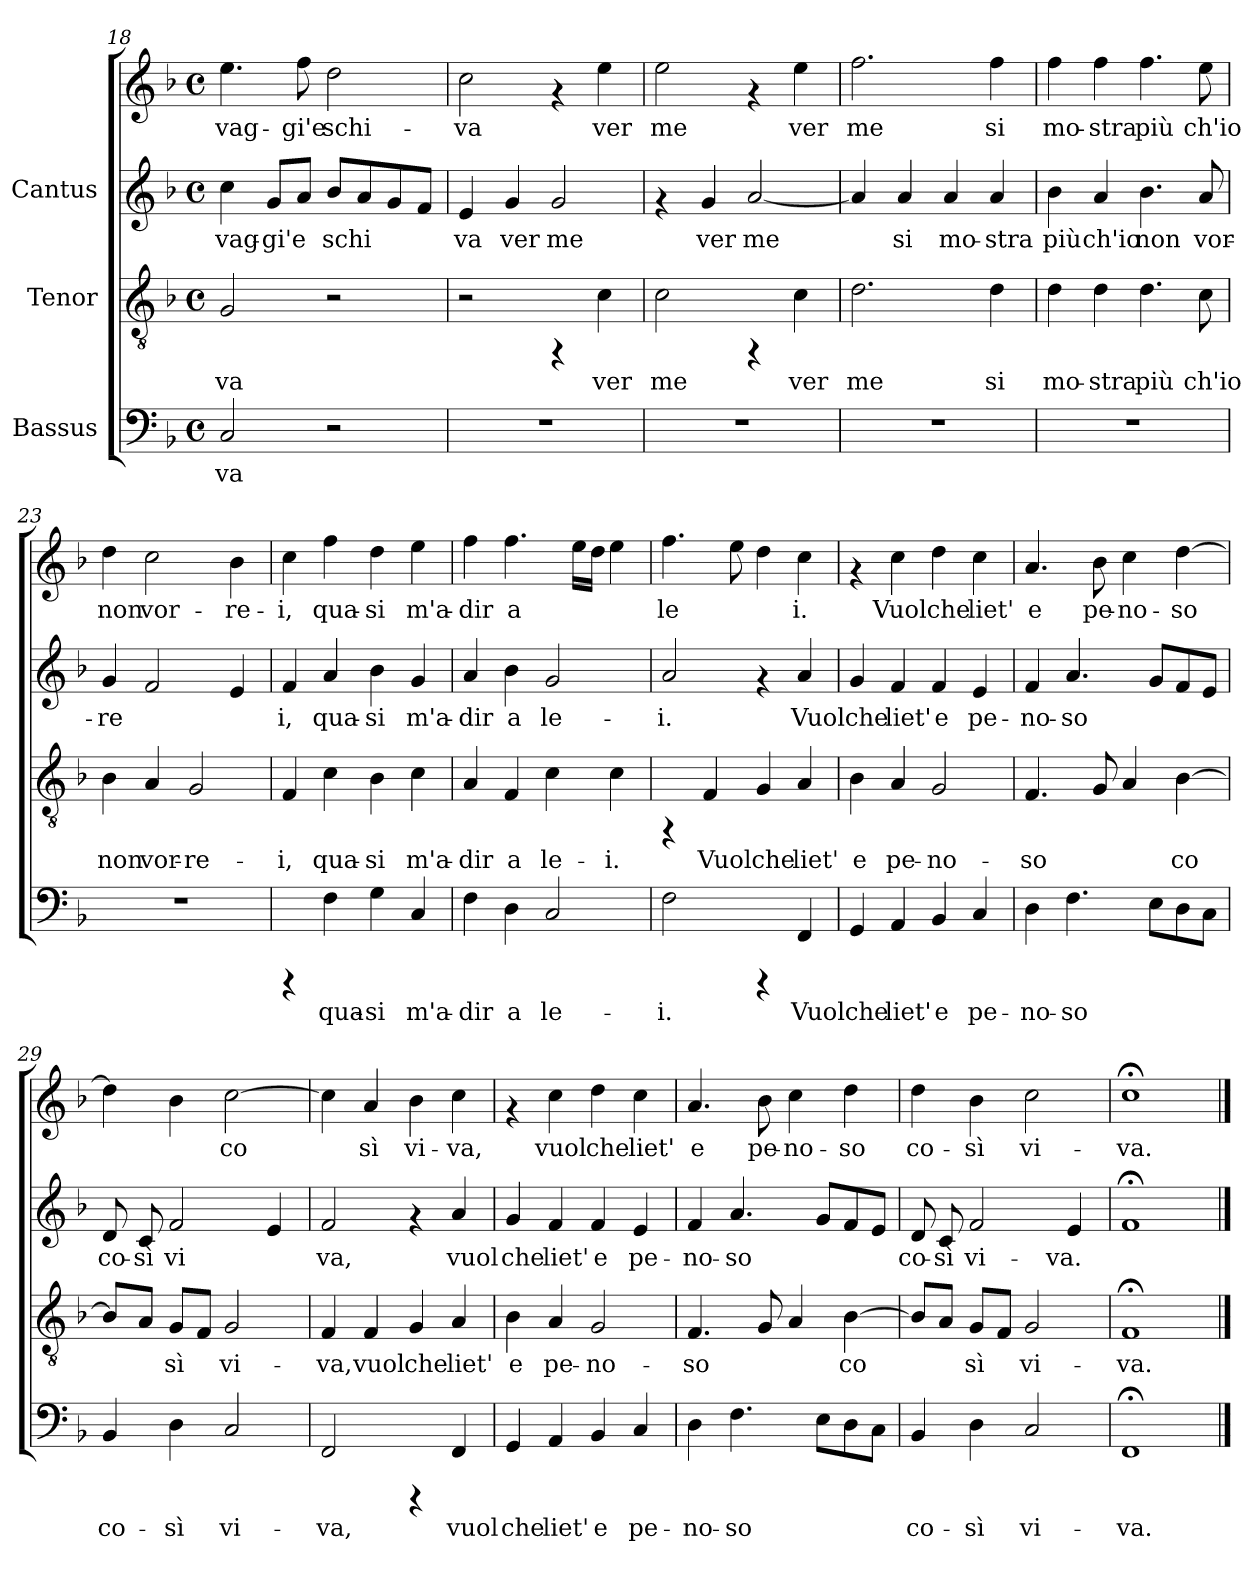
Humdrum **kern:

**kern	**text	**kern	**text	**kern	**text	**kern	**text
*part3	*part3	*part2	*part2	*part1	*part1	*part1	*part1
*staff4	*staff4	*staff3	*staff3	*staff2	*staff2	*staff1	*staff1
*I"Bassus	*	*I"Tenor	*	*I"Cantus	*	*	*
*clefF4	*	*clefGv2	*	*clefG2	*	*clefG2	*
*k[b-]	*	*k[b-]	*	*k[b-]	*	*k[b-]	*
*F:	*	*F:	*	*F:	*	*F:	*
*M4/4	*	*M4/4	*	*M4/4	*	*M4/4	*
*met(c)	*	*met(c)	*	*met(c)	*	*met(c)	*
=18	=18	=18	=18	=18	=18	=18	=18
!	!LO:LY:b:cj	!	!LO:LY:b:cj	!	!LO:LY:b:cj	!	!LO:LY:b:cj
2C/	-va	2G/	-va	4cc\	-vag-	4.ee\	-vag-
!	!	!	!	!	!LO:LY:b:cj	!	!
.	.	.	.	8g/L	-gi'e	.	.
!	!	!	!	!	!LO:LY:b:cj	!	!LO:LY:b:cj
.	.	.	.	8a/J	.	8ff\	-gi'e
!	!	!	!	!	!LO:LY:b:cj	!	!LO:LY:b:cj
2r	.	2r	.	8b-/L	schi-	2dd\	schi-
!	!	!	!	!	!LO:LY:b:cj	!	!
.	.	.	.	8a/	--	.	.
!	!	!	!	!	!LO:LY:b:cj	!	!
.	.	.	.	8g/	--	.	.
!	!	!	!	!	!LO:LY:b:cj	!	!
.	.	.	.	8f/J	--	.	.
=19	=19	=19	=19	=19	=19	=19	=19
!	!	!	!	!	!LO:LY:b:cj	!	!LO:LY:b:cj
1r	.	2r	.	4e/	va	2cc\	-va
!	!	!	!	!	!LO:LY:b:cj	!	!
.	.	.	.	4g/	ver	.	.
!	!	!	!	!	!LO:LY:b:cj	!	!
.	.	4rFF	.	2g/	me	4rf	.
!	!	!	!LO:LY:b:cj	!	!	!	!LO:LY:b:cj
.	.	4c\	ver	.	.	4ee\	ver
!!LO:LB:g=z
=20	=20	=20	=20	=20	=20	=20	=20
!	!	!	!LO:LY:b:cj	!	!	!	!LO:LY:b:cj
1r	.	2c\	me	4rf	.	2ee\	me
!	!	!	!	!	!LO:LY:b:cj	!	!
.	.	.	.	4g/	ver	.	.
!	!	!	!	!	!LO:LY:b:cj	!	!
.	.	4rFF	.	[<2a/	me	4rf	.
!	!	!	!LO:LY:b:cj	!	!	!	!LO:LY:b:cj
.	.	4c\	ver	.	.	4ee\	ver
=21	=21	=21	=21	=21	=21	=21	=21
!	!	!	!LO:LY:b:cj	!	!LO:LY:b:cj	!	!LO:LY:b:cj
1r	.	2.d\	me	4a/]	.	2.ff\	me
!	!	!	!	!	!LO:LY:b:cj	!	!
.	.	.	.	4a/	si	.	.
!	!	!	!	!	!LO:LY:b:cj	!	!
.	.	.	.	4a/	mo-	.	.
!	!	!	!LO:LY:b:cj	!	!LO:LY:b:cj	!	!LO:LY:b:cj
.	.	4d\	si	4a/	-stra	4ff\	si
=22	=22	=22	=22	=22	=22	=22	=22
!	!	!	!LO:LY:b:cj	!	!LO:LY:b:cj	!	!LO:LY:b:cj
1r	.	4d\	mo-	4b-\	più	4ff\	mo-
!	!	!	!LO:LY:b:cj	!	!LO:LY:b:cj	!	!LO:LY:b:cj
.	.	4d\	-stra	4a/	ch'io	4ff\	-stra
!	!	!	!LO:LY:b:cj	!	!LO:LY:b:cj	!	!LO:LY:b:cj
.	.	4.d\	più	4.b-\	non	4.ff\	più
!	!	!	!LO:LY:b:cj	!	!LO:LY:b:cj	!	!LO:LY:b:cj
.	.	8c\	ch'io	8a/	vor-	8ee\	ch'io
=23	=23	=23	=23	=23	=23	=23	=23
!	!	!	!LO:LY:b:cj	!	!LO:LY:b:cj	!	!LO:LY:b:cj
1r	.	4B-\	non	4g/	-re-	4dd\	-non
!	!	!	!LO:LY:b:cj	!	!LO:LY:b:cj	!	!LO:LY:b:cj
.	.	4A/	vor-	2f/	--	2cc\	vor-
!	!	!	!LO:LY:b:cj	!	!	!	!
.	.	2G/	-re-	.	.	.	.
!	!	!	!	!	!LO:LY:b:cj	!	!LO:LY:b:cj
.	.	.	.	4e/	--	4b-\	-re-
=24	=24	=24	=24	=24	=24	=24	=24
!	!	!	!LO:LY:b:cj	!	!LO:LY:b:cj	!	!LO:LY:b:cj
4rCCC	.	4F/	-i,	4f/	-i,	4cc\	-i,
!	!LO:LY:b:cj	!	!LO:LY:b:cj	!	!LO:LY:b:cj	!	!LO:LY:b:cj
4F\	qua-	4c\	qua-	4a/	qua-	4ff\	qua-
!	!LO:LY:b:cj	!	!LO:LY:b:cj	!	!LO:LY:b:cj	!	!LO:LY:b:cj
4G\	-si	4B-\	-si	4b-\	-si	4dd\	-si
!	!LO:LY:b:cj	!	!LO:LY:b:cj	!	!LO:LY:b:cj	!	!LO:LY:b:cj
4C/	m'a-	4c\	m'a-	4g/	m'a-	4ee\	m'a-
!!LO:LB:g=z
=25	=25	=25	=25	=25	=25	=25	=25
!	!LO:LY:b:cj	!	!LO:LY:b:cj	!	!LO:LY:b:cj	!	!LO:LY:b:cj
4F\	-dir	4A/	-dir	4a/	dir	4ff\	-dir
!	!LO:LY:b:cj	!	!LO:LY:b:cj	!	!LO:LY:b:cj	!	!LO:LY:b:cj
4D\	a	4F/	a	4b-\	a	4.ff\	a
!	!LO:LY:b:cj	!	!LO:LY:b:cj	!	!LO:LY:b:cj	!	!
2C/	le-	4c\	le-	2g/	le-	.	.
!	!	!	!	!	!	!	!LO:LY:b:cj
.	.	.	.	.	.	16ee\L	.
!	!	!	!	!	!	!	!LO:LY:b:cj
.	.	.	.	.	.	16dd\J	.
!	!	!	!LO:LY:b:cj	!	!	!	!LO:LY:b:cj
.	.	4c\	-i.	.	.	4ee\	.
=26	=26	=26	=26	=26	=26	=26	=26
!	!LO:LY:b:cj	!	!	!	!LO:LY:b:cj	!	!LO:LY:b:cj
2F\	-i.	4rFF	.	2a/	i.	4.ff\	-le-
!	!	!	!LO:LY:b:cj	!	!	!	!
.	.	4F/	Vuol	.	.	.	.
!	!	!	!	!	!	!	!LO:LY:b:cj
.	.	.	.	.	.	8ee\	-
!	!	!	!LO:LY:b:cj	!	!	!	!LO:LY:b:cj
4rCCC	.	4G/	che	4rf	.	4dd\	.
!	!LO:LY:b:cj	!	!LO:LY:b:cj	!	!LO:LY:b:cj	!	!LO:LY:b:cj
4FF/	Vuol	4A/	liet'	4a/	Vuol	4cc\	i.
=27	=27	=27	=27	=27	=27	=27	=27
!	!LO:LY:b:cj	!	!LO:LY:b:cj	!	!LO:LY:b:cj	!	!
4GG/	che	4B-\	e	4g/	che	4rf	.
!	!LO:LY:b:cj	!	!LO:LY:b:cj	!	!LO:LY:b:cj	!	!LO:LY:b:cj
4AA/	liet'	4A/	pe-	4f/	liet'	4cc\	Vuol
!	!LO:LY:b:cj	!	!LO:LY:b:cj	!	!LO:LY:b:cj	!	!LO:LY:b:cj
4BB-/	e	2G/	-no-	4f/	e	4dd\	che
!	!LO:LY:b:cj	!	!	!	!LO:LY:b:cj	!	!LO:LY:b:cj
4C/	pe-	.	.	4e/	pe-	4cc\	liet'
=28	=28	=28	=28	=28	=28	=28	=28
!	!LO:LY:b:cj	!	!LO:LY:b:cj	!	!LO:LY:b:cj	!	!LO:LY:b:cj
4D\	-no-	4.F/	-so	4f/	no-	4.a/	-e
!	!LO:LY:b:cj	!	!	!	!LO:LY:b:cj	!	!
4.F\	-so	.	.	4.a/	-so	.	.
!	!	!	!LO:LY:b:cj	!	!	!	!LO:LY:b:cj
.	.	8G/	.	.	.	8b-\	pe-
!	!	!	!LO:LY:b:cj	!	!	!	!LO:LY:b:cj
.	.	4A/	.	.	.	4cc\	-no-
!	!LO:LY:b:cj	!	!	!	!LO:LY:b:cj	!	!
8E\L	.	.	.	8g/L	.	.	.
!	!LO:LY:b:cj	!	!LO:LY:b:cj	!	!LO:LY:b:cj	!	!LO:LY:b:cj
8D\	.	[>4B-\	co-	8f/	.	[>4dd\	-so
!	!LO:LY:b:cj	!	!	!	!LO:LY:b:cj	!	!
8C\J	.	.	.	8e/J	.	.	.
=29	=29	=29	=29	=29	=29	=29	=29
!	!LO:LY:b:cj	!	!LO:LY:b:cj	!	!LO:LY:b:cj	!	!LO:LY:b:cj
4BB-/	co-	8B-/L]	-	8d/	-co-	4dd\]	.
!	!	!	!LO:LY:b:cj	!	!LO:LY:b:cj	!	!
.	.	8A/J	.	8c/	-sì	.	.
!	!LO:LY:b:cj	!	!LO:LY:b:cj	!	!LO:LY:b:cj	!	!LO:LY:b:cj
4D\	-sì	8G/L	sì	2f/	vi-	4b-\	.
!	!	!	!LO:LY:b:cj	!	!	!	!
.	.	8F/J	.	.	.	.	.
!	!LO:LY:b:cj	!	!LO:LY:b:cj	!	!	!	!LO:LY:b:cj
2C/	vi-	2G/	vi-	.	.	[>2cc\	co-
!	!	!	!	!	!LO:LY:b:cj	!	!
.	.	.	.	4e/	--	.	.
!!LO:PB:g=z
=30	=30	=30	=30	=30	=30	=30	=30
!	!LO:LY:b:cj	!	!LO:LY:b:cj	!	!LO:LY:b:cj	!	!LO:LY:b:cj
2FF/	-va,	4F/	-va,	2f/	va,	4cc\]	-
!	!	!	!LO:LY:b:cj	!	!	!	!LO:LY:b:cj
.	.	4F/	vuol	.	.	4a/	sì
!	!	!	!LO:LY:b:cj	!	!	!	!LO:LY:b:cj
4rCCC	.	4G/	che	4rf	.	4b-\	vi-
!	!LO:LY:b:cj	!	!LO:LY:b:cj	!	!LO:LY:b:cj	!	!LO:LY:b:cj
4FF/	vuol	4A/	liet'	4a/	vuol	4cc\	-va,
=31	=31	=31	=31	=31	=31	=31	=31
!	!LO:LY:b:cj	!	!LO:LY:b:cj	!	!LO:LY:b:cj	!	!
4GG/	che	4B-\	e	4g/	che	4rf	.
!	!LO:LY:b:cj	!	!LO:LY:b:cj	!	!LO:LY:b:cj	!	!LO:LY:b:cj
4AA/	liet'	4A/	pe-	4f/	liet'	4cc\	vuol
!	!LO:LY:b:cj	!	!LO:LY:b:cj	!	!LO:LY:b:cj	!	!LO:LY:b:cj
4BB-/	e	2G/	-no-	4f/	e	4dd\	che
!	!LO:LY:b:cj	!	!	!	!LO:LY:b:cj	!	!LO:LY:b:cj
4C/	pe-	.	.	4e/	pe-	4cc\	liet'
=32	=32	=32	=32	=32	=32	=32	=32
!	!LO:LY:b:cj	!	!LO:LY:b:cj	!	!LO:LY:b:cj	!	!LO:LY:b:cj
4D\	-no-	4.F/	-so	4f/	no-	4.a/	-e
!	!LO:LY:b:cj	!	!	!	!LO:LY:b:cj	!	!
4.F\	-so	.	.	4.a/	-so	.	.
!	!	!	!LO:LY:b:cj	!	!	!	!LO:LY:b:cj
.	.	8G/	.	.	.	8b-\	pe-
!	!	!	!LO:LY:b:cj	!	!	!	!LO:LY:b:cj
.	.	4A/	.	.	.	4cc\	-no-
!	!LO:LY:b:cj	!	!	!	!LO:LY:b:cj	!	!
8E\L	.	.	.	8g/L	.	.	.
!	!LO:LY:b:cj	!	!LO:LY:b:cj	!	!LO:LY:b:cj	!	!LO:LY:b:cj
8D\	.	[>4B-\	co-	8f/	.	4dd\	-so
!	!LO:LY:b:cj	!	!	!	!LO:LY:b:cj	!	!
8C\J	.	.	.	8e/J	.	.	.
=33	=33	=33	=33	=33	=33	=33	=33
!	!LO:LY:b:cj	!	!LO:LY:b:cj	!	!LO:LY:b:cj	!	!LO:LY:b:cj
4BB-/	co-	8B-/L]	-	8d/	-co-	4dd\	co-
!	!	!	!LO:LY:b:cj	!	!LO:LY:b:cj	!	!
.	.	8A/J	.	8c/	-sì	.	.
!	!LO:LY:b:cj	!	!LO:LY:b:cj	!	!LO:LY:b:cj	!	!LO:LY:b:cj
4D\	-sì	8G/L	sì	2f/	vi-	4b-\	-sì
!	!	!	!LO:LY:b:cj	!	!	!	!
.	.	8F/J	.	.	.	.	.
!	!LO:LY:b:cj	!	!LO:LY:b:cj	!	!	!	!LO:LY:b:cj
2C/	vi-	2G/	vi-	.	.	2cc\	vi-
!	!	!	!	!	!LO:LY:b:cj	!	!
.	.	.	.	4e/	-va.	.	.
=34	=34	=34	=34	=34	=34	=34	=34
!	!LO:LY:b:cj	!	!LO:LY:b:cj	!	!	!	!LO:LY:b:cj
1FF;<	-va.	1F;<	-va.	1f;<	.	1cc;<	va.
==	==	==	==	==	==	==	==
*-	*-	*-	*-	*-	*-	*-	*-
